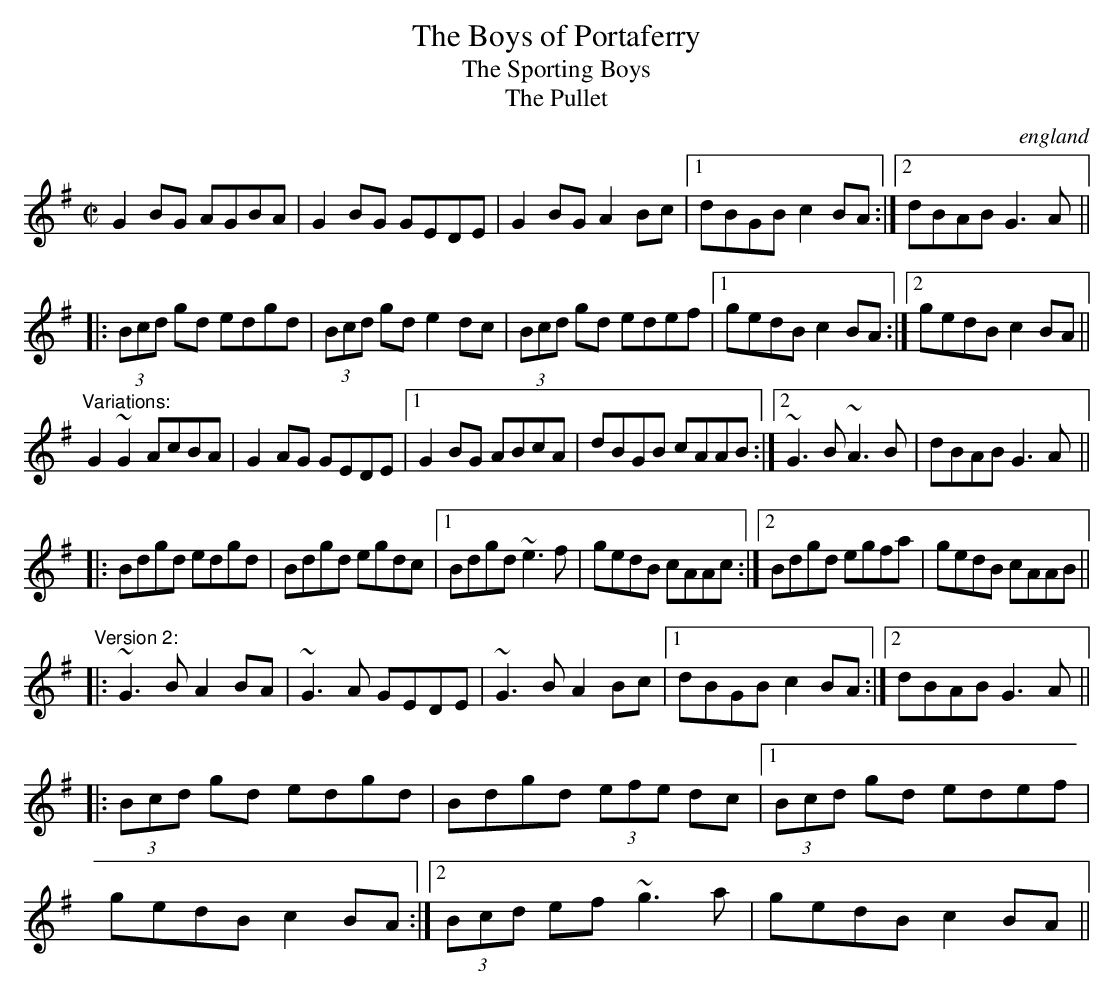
X:1
T:Boys of Portaferry, The
T:Sporting Boys, The
T:Pullet, The
O:england
M:C|
K:G
G2BG AGBA|G2BG GEDE|G2BG A2Bc|1 dBGB c2BA:|2 dBAB G3A||
|:(3Bcd gd edgd|(3Bcd gd e2dc|(3Bcd gd edef|1 gedB c2BA:|2 gedB c2BA||
"Variations:"
G2~G2 AcBA|G2AG GEDE|1 G2BG ABcA|dBGB cAAB:|2 ~G3B ~A3B|dBAB G3A||
|:Bdgd edgd|Bdgd egdc|1 Bdgd ~e3f|gedB cAAc:|2 Bdgd egfa|gedB cAAB||
"Version 2:"
|:~G3B A2BA|~G3A GEDE|~G3B A2Bc|1 dBGB c2BA:|2 dBAB G3A||
|:(3Bcd gd edgd|Bdgd (3efe dc|1 (3Bcd gd edef|
gedB c2BA:|2 (3Bcd ef ~g3a|gedB c2BA||
